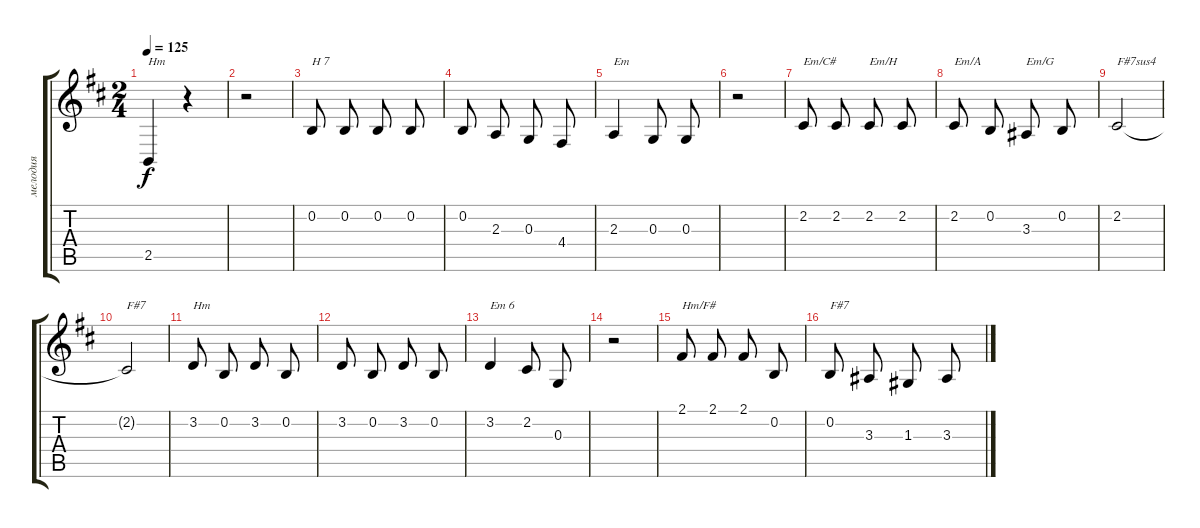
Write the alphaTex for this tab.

\track ("мелодия" "мелодия") {instrument accordion}
\staff {score tabs}
\tuning (E4 B3 G3 D3 A2 E2) {hide}
\ts (2 4)
\tempo 125
\clef g2
\ks bminor
2.5.4{txt "Hm" dy f} r.4 |
r.2 |
0.2.8{txt "H 7" beam split} 0.2.8 0.2.8{beam split} 0.2.8 |
0.2.8{beam split} 2.3.8 0.3.8{beam split} 4.4.8 |
2.3.4{txt "Em"} 0.3.8{beam split} 0.3.8 |
r.2 |
2.2.8{txt "Em/C#" beam split} 2.2.8 2.2.8{txt "Em/H" beam split} 2.2.8 |
2.2.8{txt "Em/A" beam split} 0.2.8 3.3.8{txt "Em/G" beam split} 0.2.8 |
2.2.2{txt "F#7sus4"} |
2.2{t}.2{txt "F#7"} |
3.2.8{txt "Hm" beam split} 0.2.8 3.2.8{beam split} 0.2.8 |
3.2.8{beam split} 0.2.8 3.2.8{beam split} 0.2.8 |
3.2.4{txt "Em 6"} 2.2.8{beam split} 0.3.8 |
r.2 |
2.1.8{txt "Hm/F#" beam split} 2.1.8 2.1.8{beam split} 0.2.8 |
0.2.8{txt "F#7" beam split} 3.3.8 1.3.8{beam split} 3.3.8
